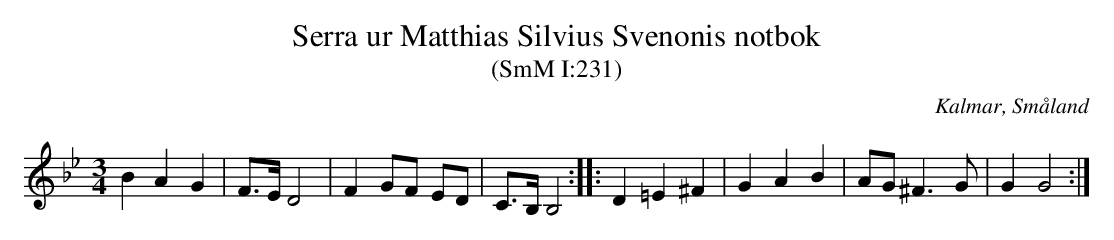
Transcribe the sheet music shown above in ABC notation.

X:1
T:Serra ur Matthias Silvius Svenonis notbok
T:(SmM I:231)
O:Kalmar, Småland
M:3/4
L:1/8
K:Gm
B2 A2 G2|F>E D4|F2 GF ED|C>B, B,4:| |:D2 =E2 ^F2|G2A2B2|AG ^F3 G|G2 G4:|
